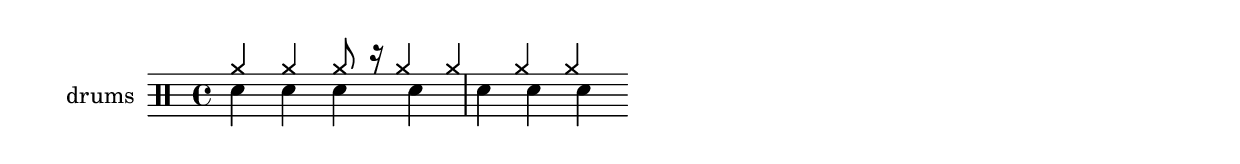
music = \new DrumStaff \with {instrumentName = "drums" }<<\new DrumVoice{ \drummode{\stemUp\drummode{cymcb4cymcb4cymcb8r16cymcb4cymcb4cymcb4cymcb}}}\new DrumVoice{ \drummode{\stemDown\drummode{sn4sn4sn4sn4sn4sn4sn}}}>> \score{ \unfoldRepeats \music \layout { }  \midi { \tempo 4 = 131 }}